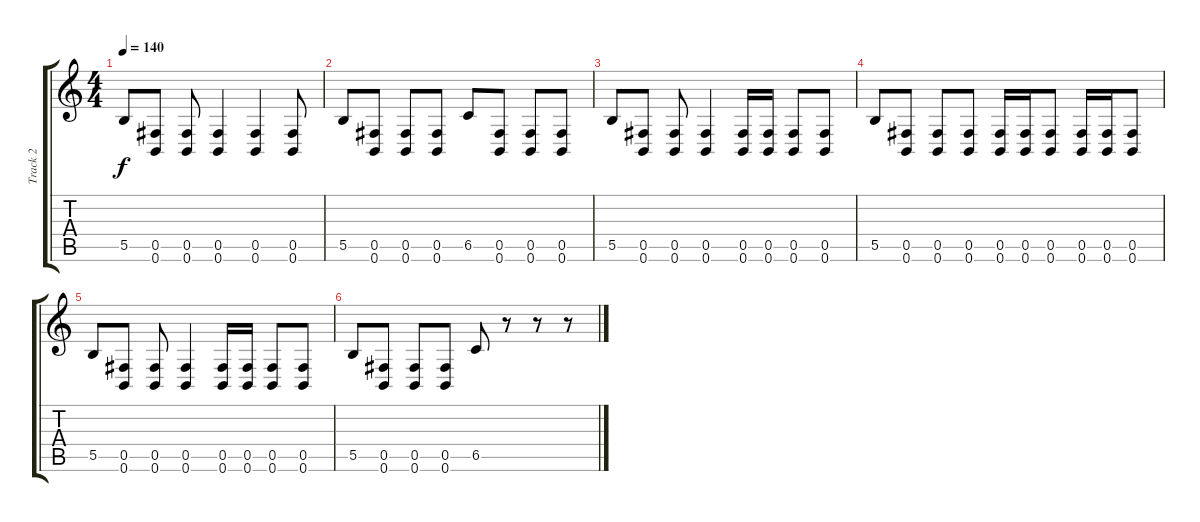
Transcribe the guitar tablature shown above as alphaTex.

\track ("Track 2" "Track 2") {instrument distortionguitar}
\staff {score tabs}
\tuning (Db4 Ab3 E3 B2 Gb2 B1) {hide}
\ts (4 4)
\tempo 140
\clef g2
\ks c
5.5.8{dy f} (0.5 0.6).8 (0.5 0.6).8 (0.5 0.6).4 (0.5 0.6).4 (0.5 0.6).8 |
5.5.8 (0.5 0.6).8 (0.5 0.6).8 (0.5 0.6).8 6.5.8 (0.5 0.6).8 (0.5 0.6).8 (0.5 0.6).8 |
5.5.8 (0.5 0.6).8 (0.5 0.6).8 (0.5 0.6).4 (0.5 0.6).16 (0.5 0.6).16 (0.5 0.6).8 (0.5 0.6).8 |
5.5.8 (0.5 0.6).8 (0.5 0.6).8 (0.5 0.6).8 (0.5 0.6).16 (0.5 0.6).16 (0.5 0.6).8 (0.5 0.6).16 (0.5 0.6).16 (0.5 0.6).8 |
5.5.8 (0.5 0.6).8 (0.5 0.6).8 (0.5 0.6).4 (0.5 0.6).16 (0.5 0.6).16 (0.5 0.6).8 (0.5 0.6).8 |
5.5.8 (0.5 0.6).8 (0.5 0.6).8 (0.5 0.6).8 6.5.8 r.8 r.8 r.8
